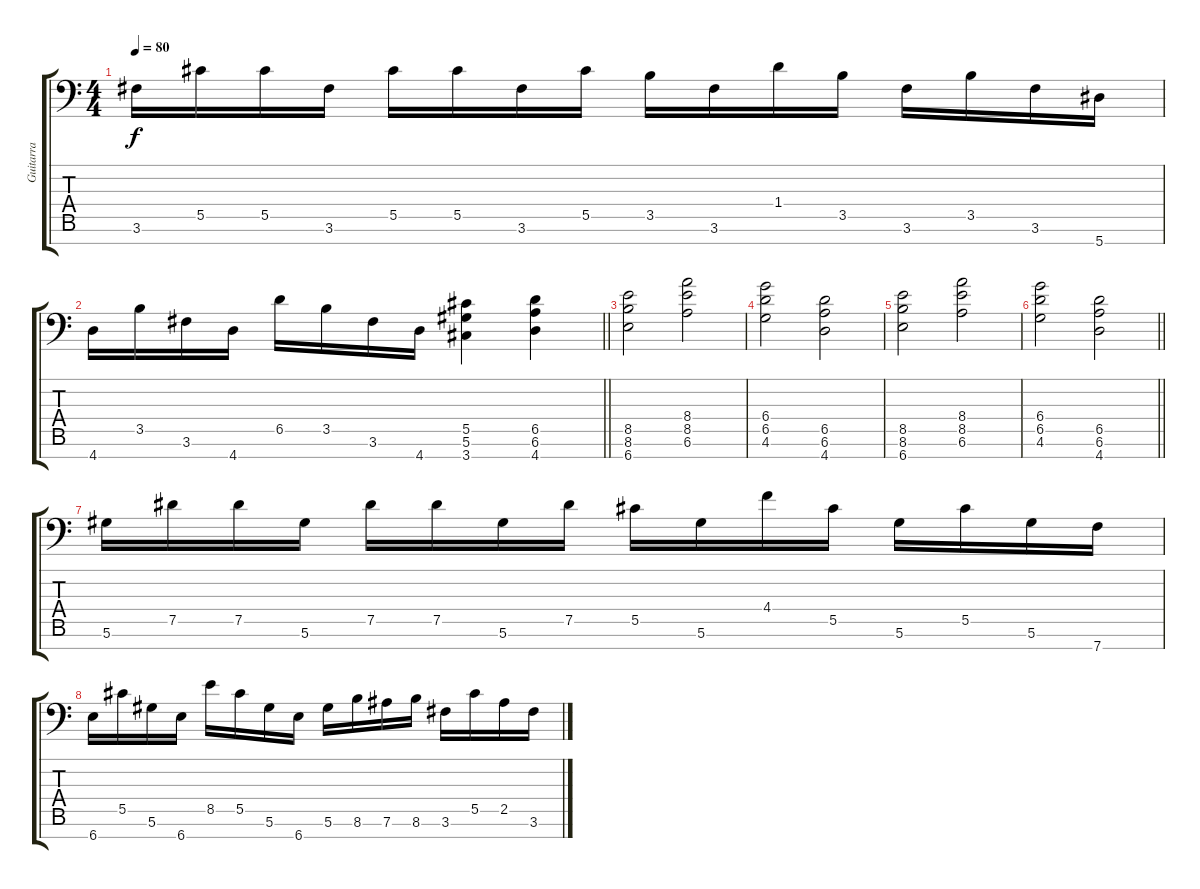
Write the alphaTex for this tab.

\track ("Guitarra" "Guitarra") {instrument distortionguitar}
\staff {score tabs}
\tuning (Eb4 Bb3 Gb3 Db3 Ab2 Eb2 Bb1) {hide}
\ts (4 4)
\tempo 80
\clef f4
\ks c
3.6.16{dy f} 5.5.16 5.5.16 3.6.16 5.5.16 5.5.16 3.6.16 5.5.16 3.5.16 3.6.16 1.4.16 3.5.16 3.6.16 3.5.16 3.6.16 5.7.16 |
\barLineRight lightlight
4.7.16 3.5.16 3.6.16 4.7.16 6.5.16 3.5.16 3.6.16 4.7.16 (5.5 5.6 3.7).4 (6.5 6.6 4.7).4 |
\section ("" "")
(8.5 8.6 6.7).2 (8.4 8.5 6.6).2 |
(6.4 6.5 4.6).2 (6.5 6.6 4.7).2 |
(8.5 8.6 6.7).2 (8.4 8.5 6.6).2 |
\barLineRight lightlight
(6.4 6.5 4.6).2 (6.5 6.6 4.7).2 |
\section ("" "")
5.6.16 7.5.16 7.5.16 5.6.16 7.5.16 7.5.16 5.6.16 7.5.16 5.5.16 5.6.16 4.4.16 5.5.16 5.6.16 5.5.16 5.6.16 7.7.16 |
6.7.16 5.5.16 5.6.16 6.7.16 8.5.16 5.5.16 5.6.16 6.7.16 5.6.16 8.6.16 7.6.16 8.6.16 3.6.16 5.5.16 2.5.16 3.6.16
